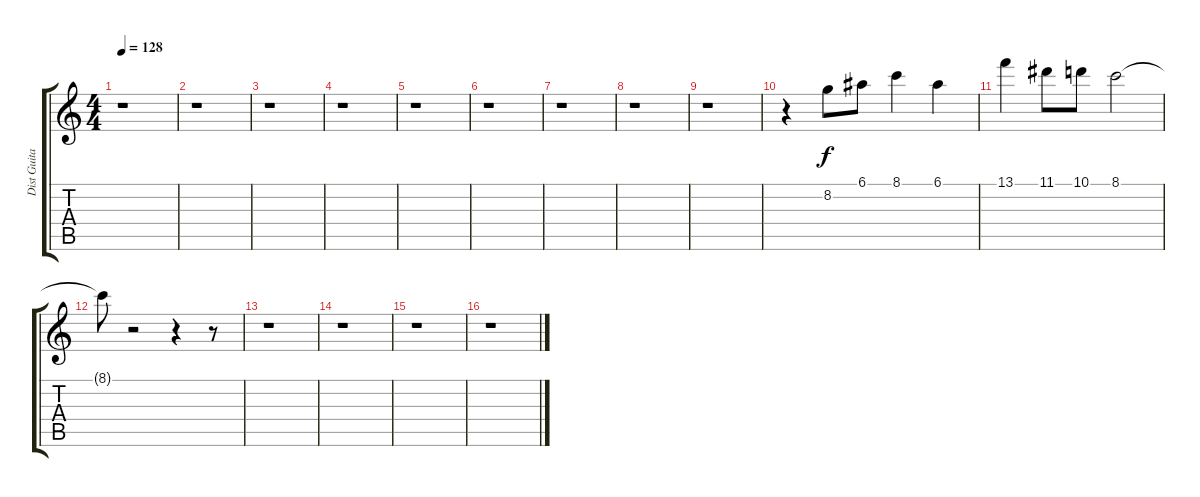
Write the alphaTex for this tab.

\track ("Dist Guitar         " "Dist Guita") {instrument distortionguitar}
\staff {score tabs}
\tuning (E4 B3 G3 D3 A2 E2) {hide}
\ts (4 4)
\tempo 128
\clef g2
\ks c
r.1{dy f} |
r.1 |
r.1 |
r.1 |
r.1 |
r.1 |
r.1 |
r.1 |
r.1 |
r.4 8.2.8 6.1.8 8.1.4 6.1.4 |
13.1.4 11.1.8 10.1.8 8.1.2 |
8.1{t}.8 r.2 r.4 r.8 |
r.1 |
r.1 |
r.1 |
r.1
